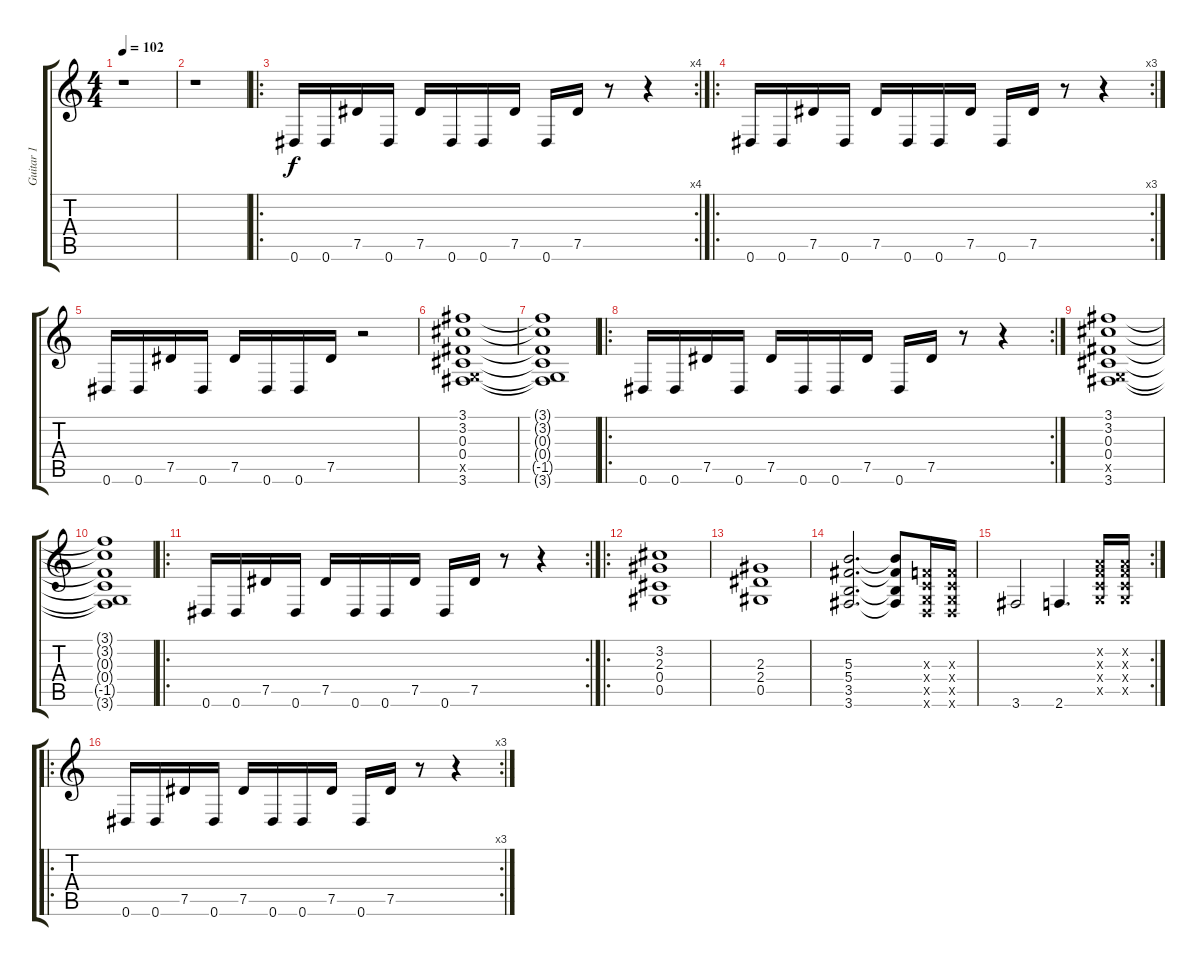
\track ("Guitar 1" "Guitar 1") {instrument distortionguitar}
\staff {score tabs}
\tuning (Eb4 Bb3 Gb3 Db3 Ab2 Eb2) {hide}
\ts (4 4)
\tempo 102
\clef g2
\ks c
r.1{dy f instrument distortionguitar} |
r.1 |
\ro
\rc 4
0.6.16 0.6.16 7.5.16 0.6.16 7.5.16 0.6.16 0.6.16 7.5.16 0.6.16 7.5.16 r.8 r.4 |
\ro
\rc 3
0.6.16 0.6.16 7.5.16 0.6.16 7.5.16 0.6.16 0.6.16 7.5.16 0.6.16 7.5.16 r.8 r.4 |
0.6.16 0.6.16 7.5.16 0.6.16 7.5.16 0.6.16 0.6.16 7.5.16 r.2 |
(3.1 3.2 0.3 0.4 -1.5{x} 3.6).1 |
(3.1{t} 3.2{t} 0.3{t} 0.4{t} -1.5{t} 3.6{t}).1 |
\ro
\rc 2
0.6.16 0.6.16 7.5.16 0.6.16 7.5.16 0.6.16 0.6.16 7.5.16 0.6.16 7.5.16 r.8 r.4 |
(3.1 3.2 0.3 0.4 -1.5{x} 3.6).1 |
(3.1{t} 3.2{t} 0.3{t} 0.4{t} -1.5{t} 3.6{t}).1 |
\ro
\rc 2
0.6.16 0.6.16 7.5.16 0.6.16 7.5.16 0.6.16 0.6.16 7.5.16 0.6.16 7.5.16 r.8 r.4 |
\ro
(3.2 2.3 0.4 0.5).1 |
(2.3 2.4 0.5).1 |
(5.3 5.4 3.5 3.6).2{d} (5.3{t} 5.4{t} 3.5{t} 3.6{t}).8 (-1.3{x} -1.4{x} -1.5{x} -1.6{x}).16 (-1.3{x} -1.4{x} -1.5{x} -1.6{x}).16 |
\rc 2
3.6.2 2.6.4{d} (-1.2{x} -1.3{x} -1.4{x} -1.5{x}).16 (-1.2{x} -1.3{x} -1.4{x} -1.5{x}).16 |
\ro
\rc 3
0.6.16 0.6.16 7.5.16 0.6.16 7.5.16 0.6.16 0.6.16 7.5.16 0.6.16 7.5.16 r.8 r.4
